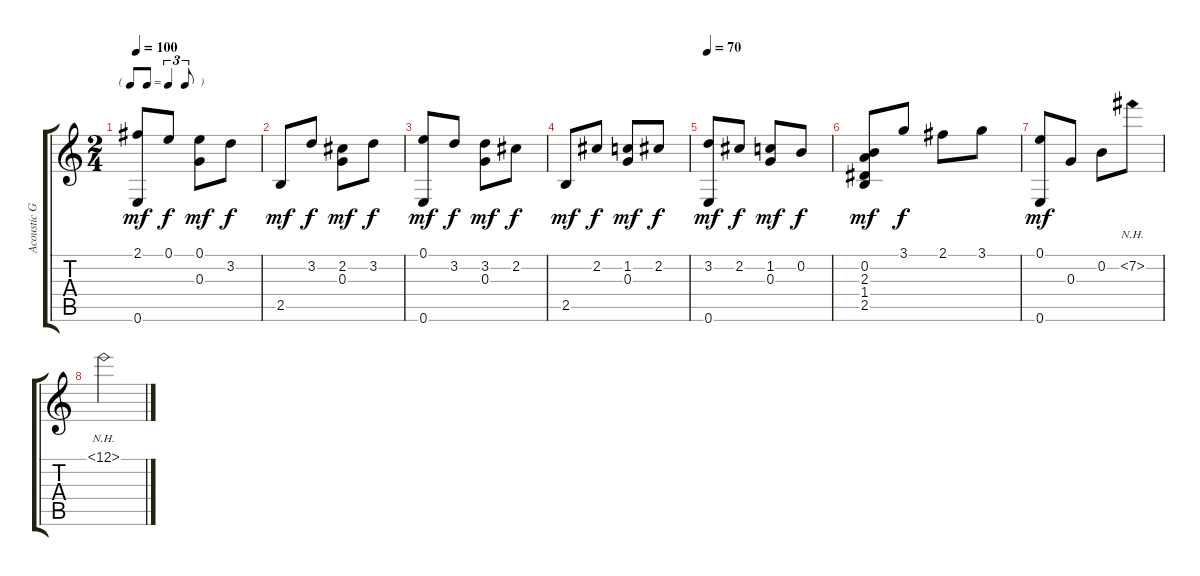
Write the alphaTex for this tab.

\track ("Acoustic Guitar" "Acoustic G") {instrument acousticguitarnylon}
\staff {score tabs}
\tuning (E4 B3 G3 D3 A2 E2) {hide}
\ts (2 4)
\tf triplet8th
\tempo 100
\clef g2
\ks c
(2.1 0.6).8{dy mf} 0.1.8{dy f} (0.1 0.3).8{dy mf} 3.2.8{dy f} |
2.5.8{dy mf} 3.2.8{dy f} (2.2 0.3).8{dy mf} 3.2.8{dy f} |
(0.1 0.6).8{dy mf} 3.2.8{dy f} (3.2 0.3).8{dy mf} 2.2.8{dy f} |
2.5.8{dy mf} 2.2.8{dy f} (1.2 0.3).8{dy mf} 2.2.8{dy f} |
\tempo 70
(3.2 0.6).8{dy mf} 2.2.8{dy f} (1.2 0.3).8{dy mf} 0.2.8{dy f} |
(0.2 2.3 1.4 2.5).8{dy mf} 3.1.8{dy f} 2.1.8 3.1.8 |
(0.1 0.6).8{dy mf} 0.3.8 0.2.8 7.2{nh}.8 |
12.1{nh}.2
